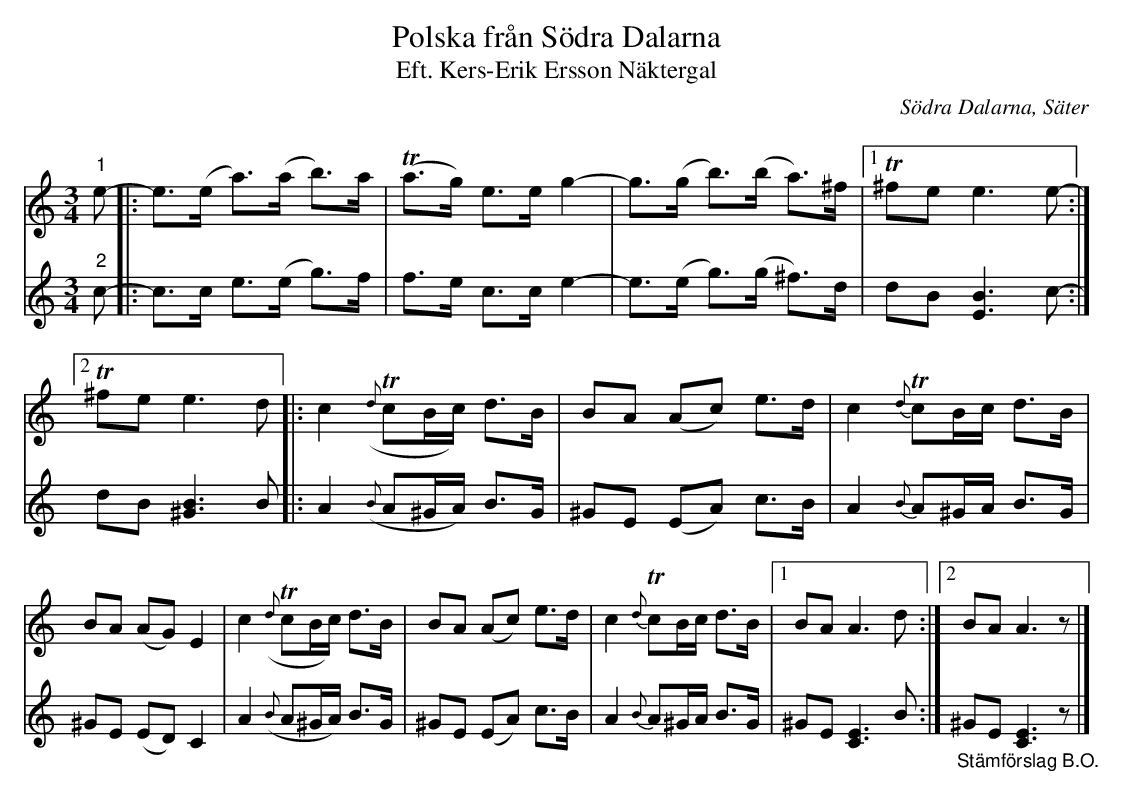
X:1
T:Polska från Södra Dalarna
T:Eft. Kers-Erik Ersson Näktergal
O:Södra Dalarna, Säter
Q:90
L:1/8
M:3/4
V:1
K:Am
"^1" e- |: e>(e a>)(a b>)a | (Ta>g) e>e g2- | g>(g b>)(b a>)^f |1 T^fe e3 e- :|2
 T^fe e3 d |: c2({d}T  cB/c/) d>B | BA (Ac) e>d | c2{d}T cB/c/ d>B | BA (AG) E2 |
c2({d}T cB/c/) d>B | BA (Ac) e>d | c2{d}T cB/c/ d>B |1 BA A3 d :|2 BA A3 z |]
V:2
"^2" c- |: c>c e>(e g>)f | f>e c>c e2- | e>(e g>)(g ^f>)d |1 dB [EB]3 c- :|2 dB [^GB]3 B |:
A2({B} A^G/A/) B>G | ^GE (EA) c>B | A2{B} A^G/A/ B>G | ^GE (ED) C2 | A2({B} A^G/A/) B>G |
^GE (EA) c>B | A2{B} A^G/A/ B>G |1 ^GE [CE]3 B :|2"_Stämförslag B.O." ^GE [CE]3 z |]
